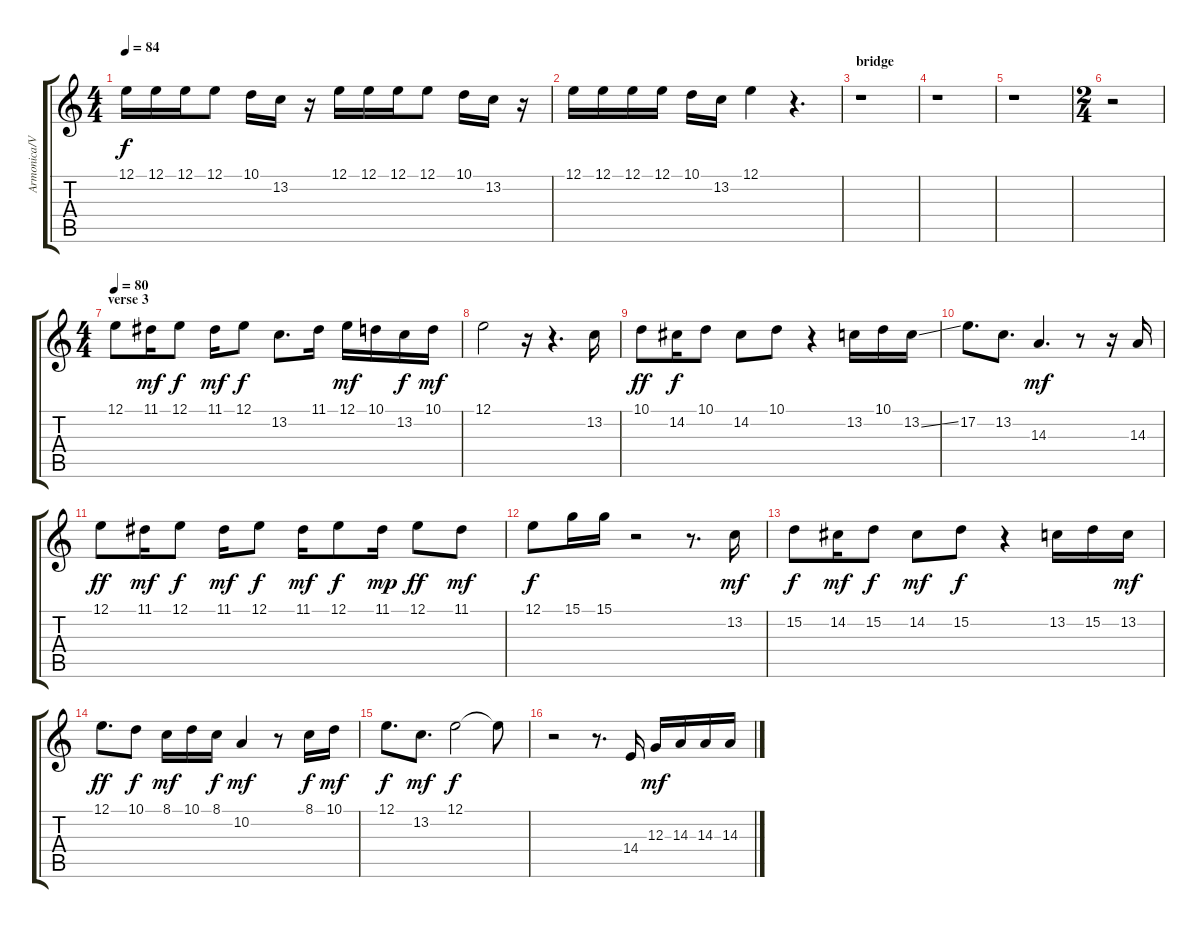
\track ("Armonica/Vocals(Hogson/Davies)" "Armonica/V") {instrument lead6voice}
\staff {score tabs}
\tuning (E4 B3 G3 D3 A2 E2) {hide}
\ts (4 4)
\tempo 84
\clef g2
\ks c
12.1.16{dy f} 12.1.16 12.1.16 12.1.8 10.1.16 13.2.16 r.16 12.1.16 12.1.16 12.1.16 12.1.8 10.1.16 13.2.16 r.16 |
12.1.16 12.1.16 12.1.16 12.1.16 10.1.16 13.2.16 12.1.4 r.4{d} |
\section ("" "bridge")
r.1 |
r.1 |
r.1 |
\ts (2 4)
r.2 |
\ts (4 4)
\section ("" "verse 3")
\tempo 80
12.1.8 11.1.16{dy mf} 12.1.8{dy f} 11.1.16{dy mf} 12.1.8{dy f} 13.2.8{d} 11.1.16 12.1.16{dy mf} 10.1.16 13.2.16{dy f} 10.1.16{dy mf} |
12.1.2 r.16 r.4{d} 13.2.16 |
10.1.8{dy ff} 14.2.16{dy f} 10.1.8 14.2.8 10.1.8 r.4 13.2.16 10.1.16 13.2{ss}.16 |
17.2.8{d} 13.2.8{d} 14.3.4{d dy mf} r.8 r.16 14.3.16 |
12.1.8{dy ff} 11.1.16{dy mf} 12.1.8{dy f} 11.1.16{dy mf} 12.1.8{dy f} 11.1.16{dy mf} 12.1.8{dy f} 11.1.16{dy mp} 12.1.8{dy ff} 11.1.8{dy mf} |
12.1.8{dy f} 15.1.16 15.1.16 r.2 r.8{d} 13.2.16{dy mf} |
15.2.8{dy f} 14.2.16{dy mf} 15.2.8{dy f} 14.2.8{dy mf} 15.2.8{dy f} r.4 13.2.16 15.2.16 13.2.16{dy mf} |
12.1.8{d dy ff} 10.1.8{dy f} 8.1.16{dy mf} 10.1.16 8.1.16{dy f} 10.2.4{dy mf} r.8 8.1.16{dy f} 10.1.16{dy mf} |
12.1.8{d dy f} 13.2.8{d dy mf} 12.1.2{dy f} 12.1{t}.8 |
r.2 r.8{d} 14.4.16 12.3.16{dy mf} 14.3.16 14.3.16 14.3.16
